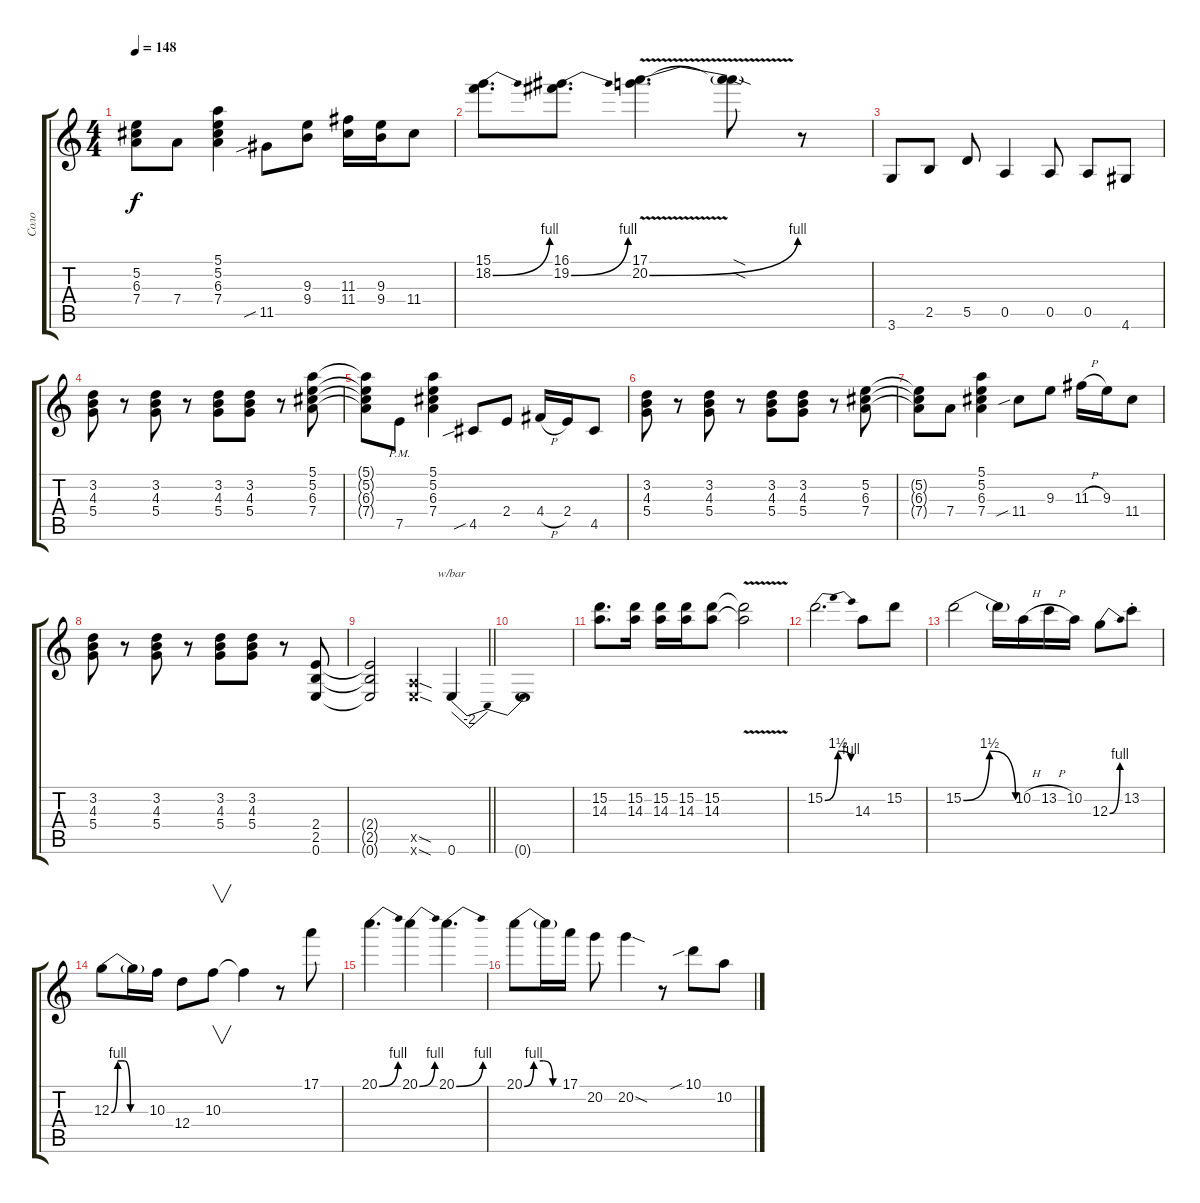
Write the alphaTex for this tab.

\track ("Соло" "Соло") {instrument electricguitarjazz}
\staff {score tabs}
\tuning (E4 B3 G3 D3 A2 E2) {hide}
\ts (4 4)
\tempo 148
\clef g2
\ks c
(5.2{t} 6.3{t} 7.4{t}).8{dy f} 7.4.8 (5.1 5.2 6.3 7.4).4 11.5{sib}.8 (9.3 9.4).8 (11.3 11.4).16 (9.3 9.4).16 11.4.8 |
(15.1 18.2{be (bend 0 0 60 4)}).8{d instrument distortionguitar} (16.1 19.2{be (bend 0 0 60 4)}).8{d} (17.1 20.2{be (bend 0 0 60 4) v}).4{d} (17.1{sod t} 20.2{sod t}).8 r.8 |
3.6.8{instrument electricguitarjazz} 2.5.8 5.5.8 0.5.4 0.5.8 0.5.8 4.6.8 |
(3.2 4.3 5.4).8 r.8 (3.2 4.3 5.4).8 r.8 (3.2 4.3 5.4).8 (3.2 4.3 5.4).8 r.8 (5.1 5.2 6.3 7.4).8 |
(5.1{t} 5.2{t} 6.3{t} 7.4{t}).8 7.5{pm}.8 (5.1 5.2 6.3 7.4).4 4.5{sib}.8 2.4.8 4.4{h}.16 2.4.16 4.5.8 |
(3.2 4.3 5.4).8 r.8 (3.2 4.3 5.4).8 r.8 (3.2 4.3 5.4).8 (3.2 4.3 5.4).8 r.8 (5.2 6.3 7.4).8 |
(5.2{t} 6.3{t} 7.4{t}).8 7.4.8 (5.1 5.2 6.3 7.4).4 11.4{sib}.8 9.3.8 11.3{h}.16 9.3.16 11.4.8 |
(3.2 4.3 5.4).8 r.8 (3.2 4.3 5.4).8 r.8 (3.2 4.3 5.4).8 (3.2 4.3 5.4).8 r.8 (2.4 2.5 0.6).8 |
\barLineRight lightlight
(2.4{t} 2.5{t} 0.6{t}).2 (0.5{sod x} 0.6{sod x}).4{volume 12 instrument distortionguitar} 0.6.4{tbe (dip default 0 0 30 -8 60 0)} |
0.6{t}.1 |
(15.2 14.3).8{d} (15.2 14.3).16 (15.2 14.3).16 (15.2 14.3).16 (15.2 14.3).8 (15.2{v t} 14.3{v t}).2 |
15.2{be (bendrelease 0 0 15 6 45 6 60 4)}.2{d} 14.3.8 15.2.8 |
15.2{be (bendrelease 0 0 15 6 45 6 60 0)}.2 15.2{t}.16 10.2{h}.16 13.2{h}.16 10.2.16 12.3{be (bend 0 0 60 4)}.8 13.2{st}.8 |
12.3{be (custom 0 0 10 4 20 4 30 0 60 0)}.8 12.3{t}.16 10.3.16 12.4.8 10.3.8{v} 10.3{t}.4 r.8 17.1.8 |
20.1{be (bend 0 0 60 4)}.4{d} 20.1{be (bend 0 0 60 4)}.4 20.1{be (bend 0 0 60 4)}.4{d} |
20.1{be (custom 0 0 15 4 30 4 45 0 60 0)}.8 20.1{t}.16 17.1.16 20.2.8 20.2{sod}.4 r.8 10.1{sib}.8 10.2.8
